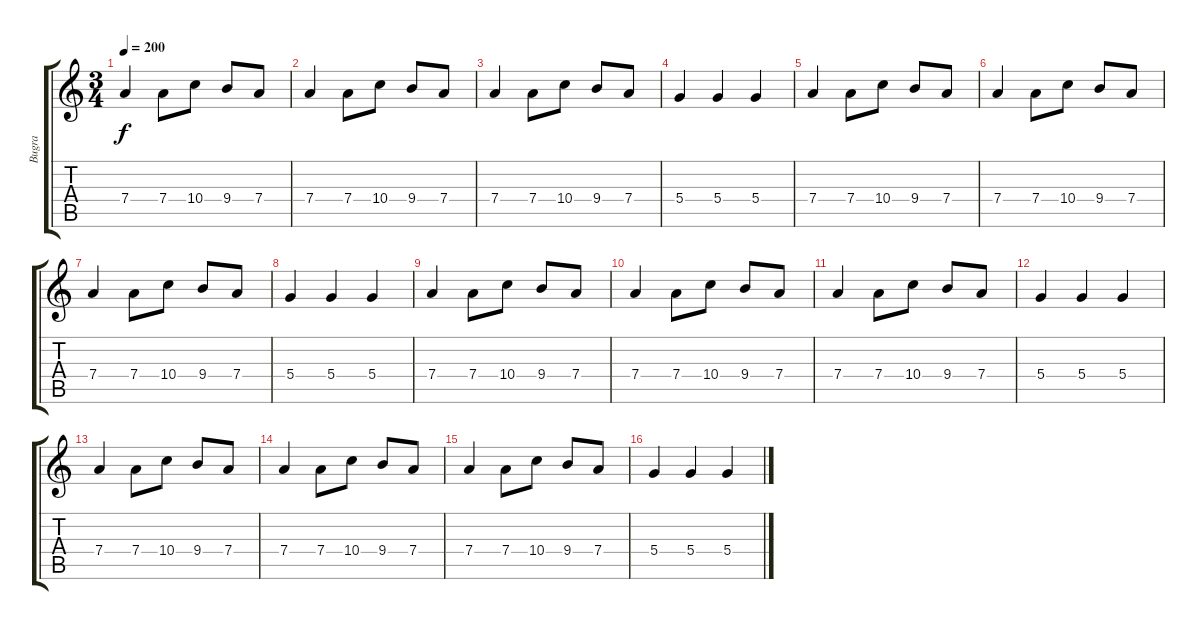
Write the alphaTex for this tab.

\track ("Bugra" "Bugra") {instrument overdrivenguitar}
\staff {score tabs}
\tuning (E4 B3 G3 D3 A2 E2) {hide}
\ts (3 4)
\tempo 200
\clef g2
\ks c
7.4.4{dy f instrument overdrivenguitar} 7.4.8 10.4.8 9.4.8 7.4.8 |
7.4.4 7.4.8 10.4.8 9.4.8 7.4.8 |
7.4.4 7.4.8 10.4.8 9.4.8 7.4.8 |
5.4.4 5.4.4 5.4.4 |
7.4.4 7.4.8 10.4.8 9.4.8 7.4.8 |
7.4.4 7.4.8 10.4.8 9.4.8 7.4.8 |
7.4.4 7.4.8 10.4.8 9.4.8 7.4.8 |
5.4.4 5.4.4 5.4.4 |
7.4.4 7.4.8 10.4.8 9.4.8 7.4.8 |
7.4.4 7.4.8 10.4.8 9.4.8 7.4.8 |
7.4.4 7.4.8 10.4.8 9.4.8 7.4.8 |
5.4.4 5.4.4 5.4.4 |
7.4.4 7.4.8 10.4.8 9.4.8 7.4.8 |
7.4.4 7.4.8 10.4.8 9.4.8 7.4.8 |
7.4.4 7.4.8 10.4.8 9.4.8 7.4.8 |
5.4.4 5.4.4 5.4.4
